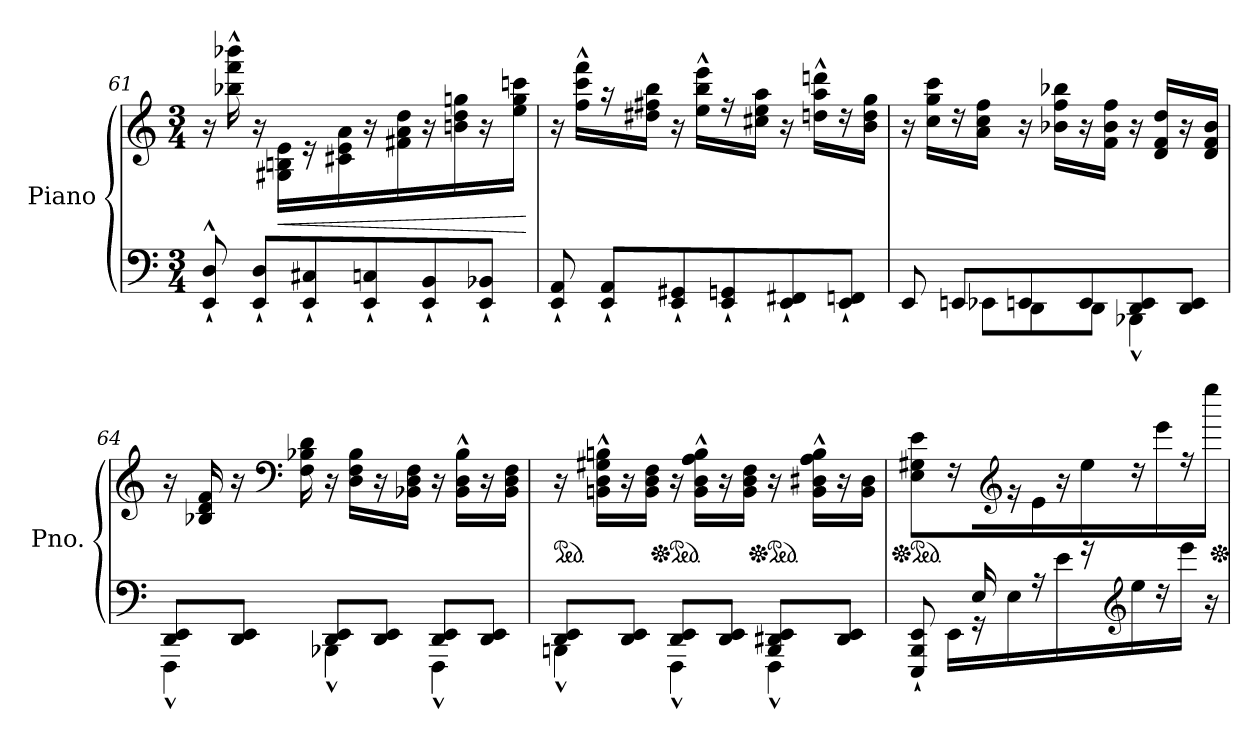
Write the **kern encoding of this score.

**kern	**kern	**dynam
*part1	*part1	*part1
*staff2	*staff1	*staff1/2
*I"Piano	*	*
*I'Pno.	*	*
*clefF4	*clefG2	*
*k[]	*k[]	*
*M3/4	*M3/4	*
=61	=61	=61
8EE/`^^ 8D/`^^	16r	.
.	16bb-X\^^ 16fff\^^ 16bbb-X\^^	.
8EE/` 8D/`L	16r	.
!	!	!LO:HP:b
.	16G#X\ 16Bn\ 16e\LL	<
8EE/` 8C#X/`	16r	.
.	16c#X\ 16e\ 16a\	.
8EE/` 8Cn/`	16r	.
.	16f#X\ 16a\ 16dd\	.
8EE/` 8BB/`	16r	.
.	16bn\ 16dd\ 16ggn\	.
8EE/` 8BB-X/`J	16r	.
.	16ee\ 16gg\ 16cccn\JJ	.
.	.	[
=62	=62	=62
8EE/` 8AA/`	16r	.
.	16ff\^^ 16ccc\^^ 16fff\^^LL	.
8EE/` 8AA/`L	16r	.
.	16dd#X\ 16ff#X\ 16bb\JJ	.
8EE/` 8GG#X/`	16r	.
.	16ee\^^ 16bb\^^ 16eee\^^LL	.
8EE/` 8GGn/`	16r	.
.	16cc#X\ 16ee\ 16aa\JJ	.
8EE/` 8FF#X/`	16r	.
.	16ddn\^^ 16aa\^^ 16dddn\^^LL	.
8EE/` 8FFn/`J	16r	.
.	16b\ 16dd\ 16gg\JJ	.
!!LO:PB:g=z
=63	=63	=63
*^	*	*
8EE/	8ryy	16r	.
.	.	16cc\ 16gg\ 16ccc\LL	.
8EEn/L	8EE-X\L	16r	.
.	.	16a\ 16cc\ 16ff\JJ	.
8EEn/	8DD\	16r	.
!	!	!	!LO:DY:b
.	.	16b-X\ 16ff\ 16bb-X\LL	other-dynamics
8EE/	8DD\J	16r	.
.	.	16f\ 16b-\ 16ff\JJ	.
8DD/ 8EE/	4BBB-X^^\	16r	.
.	.	16d/ 16f/ 16dd/LL	.
8DD/ 8EE/J	.	16r	.
.	.	16d/ 16f/ 16b-/JJ	.
=64	=64	=64	=64
8DD/ 8EE/L	4FFF^^\	16r	.
.	.	16B-X/ 16d/ 16f/	.
8DD/ 8EE/J	.	16r	.
*	*	*clefF4	*
.	.	16F\ 16B-X\ 16d\	.
8DD/ 8EE/L	4BBB-X^^\	16r	.
.	.	16D\ 16F\ 16B-\LL	.
8DD/ 8EE/J	.	16r	.
.	.	16BB-X\ 16D\ 16F\JJ	.
8DD/ 8EE/L	4FFF^^\	16r	.
.	.	16BB-\^^ 16D\^^ 16B-\^^LL	.
8DD/ 8EE/J	.	16r	.
.	.	16BB-\ 16D\ 16F\JJ	.
=65	=65	=65	=65
*	*	*ped	*
8DD/ 8EE/L	4BBBn^^\	16r	.
.	.	16BBn\^^ 16D\^^ 16G#X\^^ 16Bn\^^LL	.
8DD/ 8EE/J	.	16r	.
.	.	16BB\ 16D\ 16F\JJ	.
*	*	*Xped	*
*	*	*ped	*
8DD/ 8EE/L	4FFF^^\	16r	.
.	.	16BB\^^ 16D\^^ 16A\^^ 16B\^^LL	.
8DD/ 8EE/J	.	16r	.
.	.	16BB\ 16D\ 16F\JJ	.
*	*	*Xped	*
*	*	*ped	*
8BBB/ 8DD#X/ 8EE/L	4FFF^^\	16r	.
.	.	16BB\^^ 16D#X\^^ 16A\^^ 16B\^^LL	.
8DD#/ 8EE/J	.	16r	.
.	.	16BB\ 16D#\JJ	.
!!LO:LB:g=z
=66	=66	=66	=66
*	*	*Xped	*
*	*	*ped	*
8.ryy	8EEE/` 8BBB/` 8EE/`	8E\ 8G#X\ 8e\	.
.	16EE\LL	16rF	.
16E/LL	16rGG	16ryy	.
*	*	*clefG2	*
2ryy	16E\	16rg	.
.	16r	16e\	.
.	16e\	16r	.
.	16r	16ee\	.
*clefG2	*	*	*
.	16ee\	16rdd	.
.	16rdd	16eee\	.
.	16eee\JJ	16rff	.
.	16r	16eeee\JJ	.
*	*	*Xped	*
*v	*v	*	*
=	=	=
*-	*-	*-
